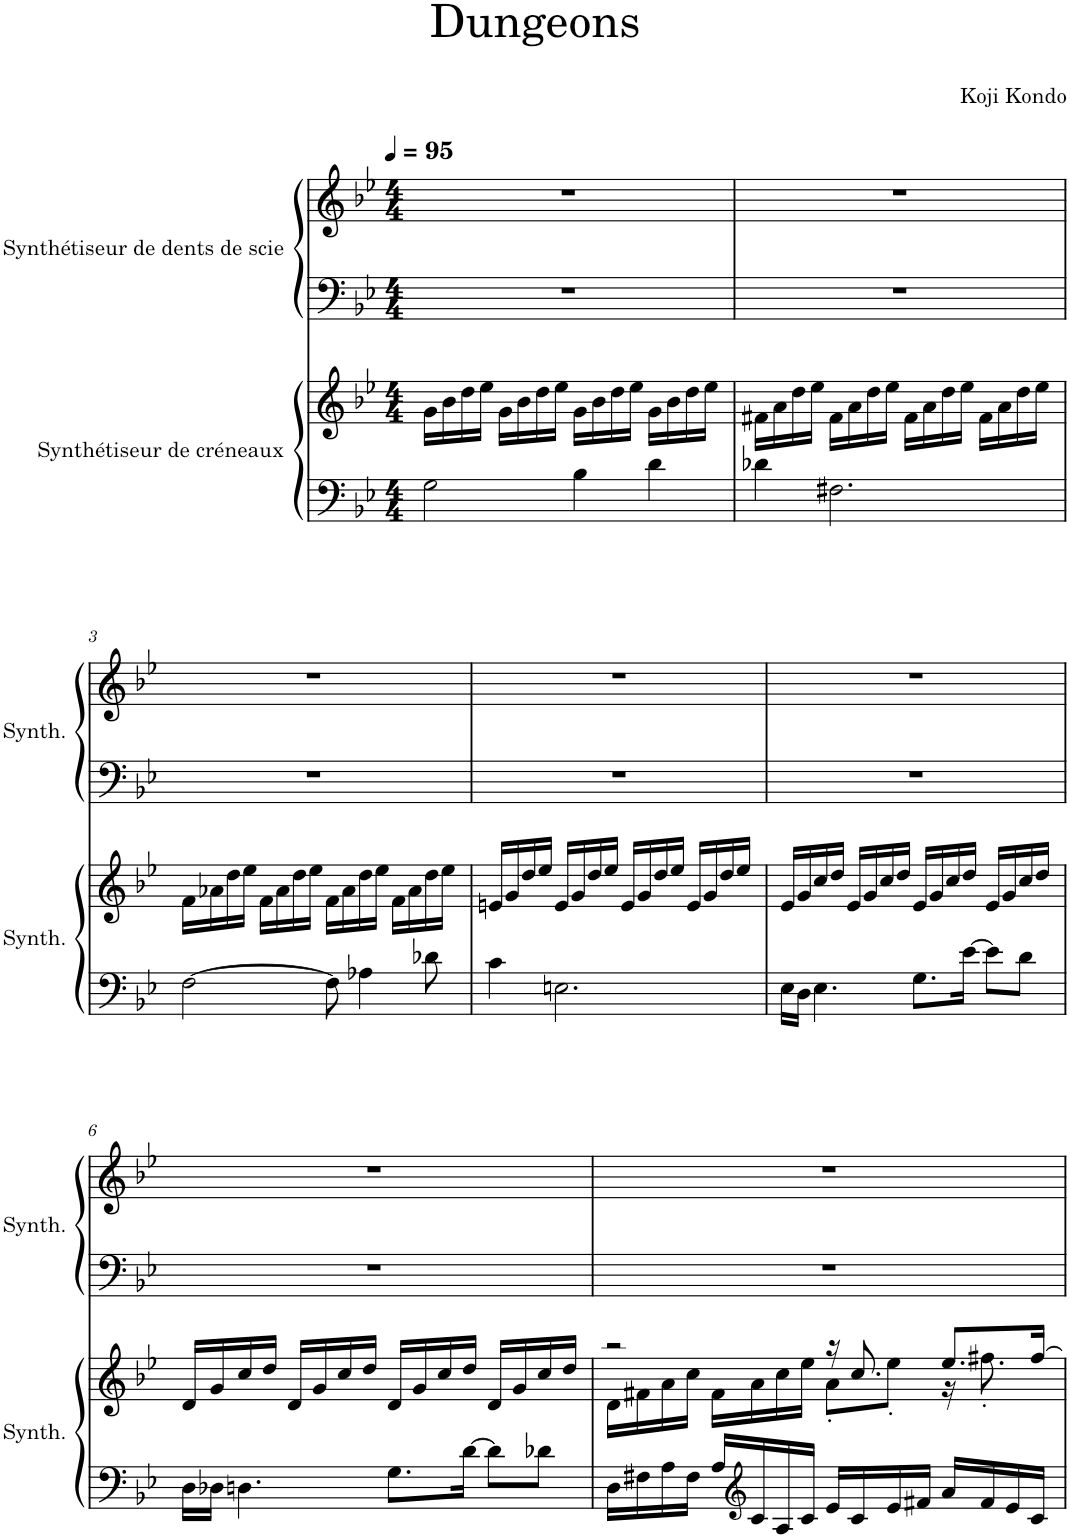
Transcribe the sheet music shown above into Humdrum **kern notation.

**kern	**kern	**kern	**kern
*part2	*part2	*part1	*part1
*staff4	*staff3	*staff2	*staff1
*I"Synthétiseur de créneaux	*	*I"Synthétiseur de dents de scie	*
*I'Synth.	*	*I'Synth.	*
*clefF4	*clefG2	*clefF4	*clefG2
*k[b-e-]	*k[b-e-]	*k[b-e-]	*k[b-e-]
*M4/4	*M4/4	*M4/4	*M4/4
*MM95	*MM95	*MM95	*MM95
=1	=1	=1	=1
2G\	16g\LL	1r	1r
.	16b-\	.	.
.	16dd\	.	.
.	16ee-\JJ	.	.
.	16g\LL	.	.
.	16b-\	.	.
.	16dd\	.	.
.	16ee-\JJ	.	.
4B-\	16g\LL	.	.
.	16b-\	.	.
.	16dd\	.	.
.	16ee-\JJ	.	.
4d\	16g\LL	.	.
.	16b-\	.	.
.	16dd\	.	.
.	16ee-\JJ	.	.
=2	=2	=2	=2
4d-X\	16f#X\LL	1r	1r
.	16a\	.	.
.	16dd\	.	.
.	16ee-\JJ	.	.
2.F#X\	16f#\LL	.	.
.	16a\	.	.
.	16dd\	.	.
.	16ee-\JJ	.	.
.	16f#\LL	.	.
.	16a\	.	.
.	16dd\	.	.
.	16ee-\JJ	.	.
.	16f#\LL	.	.
.	16a\	.	.
.	16dd\	.	.
.	16ee-\JJ	.	.
!!LO:LB:g=z
=3	=3	=3	=3
[2F\	16f\LL	1r	1r
.	16a-X\	.	.
.	16dd\	.	.
.	16ee-\JJ	.	.
.	16f\LL	.	.
.	16a-\	.	.
.	16dd\	.	.
.	16ee-\JJ	.	.
8F\]	16f\LL	.	.
.	16a-\	.	.
4A-X\	16dd\	.	.
.	16ee-\JJ	.	.
.	16f\LL	.	.
.	16a-\	.	.
8d-X\	16dd\	.	.
.	16ee-\JJ	.	.
=4	=4	=4	=4
4c\	16en/LL	1r	1r
.	16g/	.	.
.	16dd/	.	.
.	16ee-/JJ	.	.
2.En\	16e/LL	.	.
.	16g/	.	.
.	16dd/	.	.
.	16ee-/JJ	.	.
.	16e/LL	.	.
.	16g/	.	.
.	16dd/	.	.
.	16ee-/JJ	.	.
.	16e/LL	.	.
.	16g/	.	.
.	16dd/	.	.
.	16ee-/JJ	.	.
=5	=5	=5	=5
16E-\LL	16e-/LL	1r	1r
16D\JJ	16g/	.	.
4.E-\	16cc/	.	.
.	16dd/JJ	.	.
.	16e-/LL	.	.
.	16g/	.	.
.	16cc/	.	.
.	16dd/JJ	.	.
8.G\L	16e-/LL	.	.
.	16g/	.	.
.	16cc/	.	.
[16e-\Jk	16dd/JJ	.	.
8e-\L]	16e-/LL	.	.
.	16g/	.	.
8d\J	16cc/	.	.
.	16dd/JJ	.	.
!!LO:LB:g=z
=6	=6	=6	=6
16D\LL	16d/LL	1r	1r
16D-X\JJ	16g/	.	.
4.Dn\	16cc/	.	.
.	16dd/JJ	.	.
.	16d/LL	.	.
.	16g/	.	.
.	16cc/	.	.
.	16dd/JJ	.	.
8.G\L	16d/LL	.	.
.	16g/	.	.
.	16cc/	.	.
[16d\Jk	16dd/JJ	.	.
8d\L]	16d/LL	.	.
.	16g/	.	.
8d-X\J	16cc/	.	.
.	16dd/JJ	.	.
=7	=7	=7	=7
*	*^	*	*
16D\LL	2r	16d\LL	1r	1r
16F#X\	.	16f#X\	.	.
16A\	.	16a\	.	.
16F#\JJ	.	16cc\JJ	.	.
16A/LL	.	16f#\LL	.	.
*clefG2	*	*	*	*
16c/	.	16a\	.	.
16A/	.	16cc\	.	.
16c/JJ	.	16ee-\JJ	.	.
16e-/LL	16r	8a'\L	.	.
16c/	8.cc/	.	.	.
16e-/	.	8ee-'\J	.	.
16f#X/JJ	.	.	.	.
16a/LL	8.ee-/L	16r	.	.
16f#/	.	8.ff#X'\	.	.
16e-/	.	.	.	.
16c/JJ	[16ff#/Jk	.	.	.
*	*v	*v	*	*
=	=	=	=
*-	*-	*-	*-
